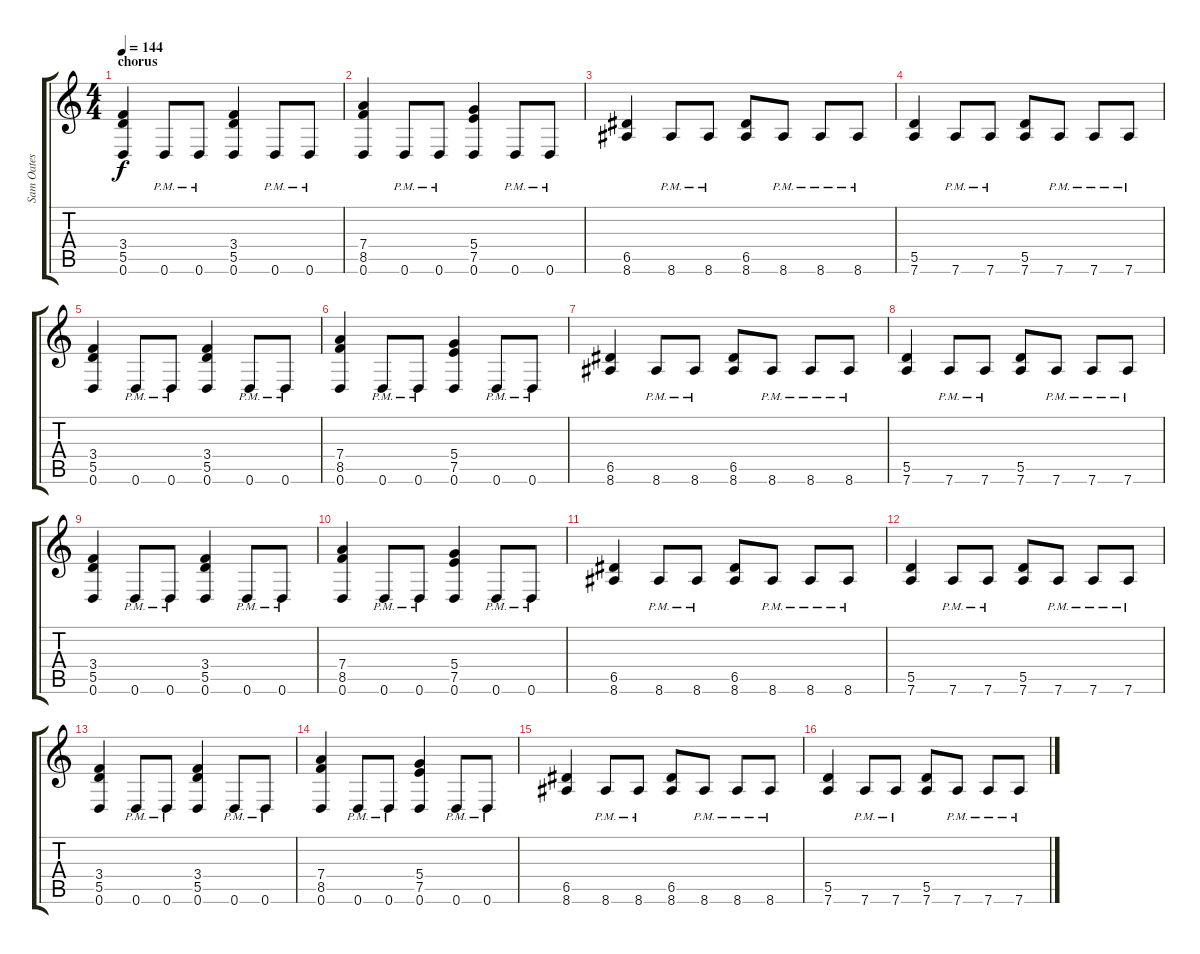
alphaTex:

\track ("Sam Oates (lead Guitar)" "Sam Oates ") {instrument electricguitarclean}
\staff {score tabs}
\tuning (E4 B3 G3 D3 A2 D2) {hide}
\ts (4 4)
\section ("" "chorus")
\tempo 144
\clef g2
\ks c
(3.4 5.5 0.6).4{dy f} 0.6{pm}.8 0.6{pm}.8 (3.4 5.5 0.6).4 0.6{pm}.8 0.6{pm}.8 |
(7.4 8.5 0.6).4 0.6{pm}.8 0.6{pm}.8 (5.4 7.5 0.6).4 0.6{pm}.8 0.6{pm}.8 |
(6.5 8.6).4 8.6{pm}.8 8.6{pm}.8 (6.5 8.6).8 8.6{pm}.8 8.6{pm}.8 8.6{pm}.8 |
(5.5 7.6).4 7.6{pm}.8 7.6{pm}.8 (5.5 7.6).8 7.6{pm}.8 7.6{pm}.8 7.6{pm}.8 |
(3.4 5.5 0.6).4 0.6{pm}.8 0.6{pm}.8 (3.4 5.5 0.6).4 0.6{pm}.8 0.6{pm}.8 |
(7.4 8.5 0.6).4 0.6{pm}.8 0.6{pm}.8 (5.4 7.5 0.6).4 0.6{pm}.8 0.6{pm}.8 |
(6.5 8.6).4 8.6{pm}.8 8.6{pm}.8 (6.5 8.6).8 8.6{pm}.8 8.6{pm}.8 8.6{pm}.8 |
(5.5 7.6).4 7.6{pm}.8 7.6{pm}.8 (5.5 7.6).8 7.6{pm}.8 7.6{pm}.8 7.6{pm}.8 |
(3.4 5.5 0.6).4 0.6{pm}.8 0.6{pm}.8 (3.4 5.5 0.6).4 0.6{pm}.8 0.6{pm}.8 |
(7.4 8.5 0.6).4 0.6{pm}.8 0.6{pm}.8 (5.4 7.5 0.6).4 0.6{pm}.8 0.6{pm}.8 |
(6.5 8.6).4 8.6{pm}.8 8.6{pm}.8 (6.5 8.6).8 8.6{pm}.8 8.6{pm}.8 8.6{pm}.8 |
(5.5 7.6).4 7.6{pm}.8 7.6{pm}.8 (5.5 7.6).8 7.6{pm}.8 7.6{pm}.8 7.6{pm}.8 |
(3.4 5.5 0.6).4 0.6{pm}.8 0.6{pm}.8 (3.4 5.5 0.6).4 0.6{pm}.8 0.6{pm}.8 |
(7.4 8.5 0.6).4 0.6{pm}.8 0.6{pm}.8 (5.4 7.5 0.6).4 0.6{pm}.8 0.6{pm}.8 |
(6.5 8.6).4 8.6{pm}.8 8.6{pm}.8 (6.5 8.6).8 8.6{pm}.8 8.6{pm}.8 8.6{pm}.8 |
(5.5 7.6).4 7.6{pm}.8 7.6{pm}.8 (5.5 7.6).8 7.6{pm}.8 7.6{pm}.8 7.6{pm}.8
